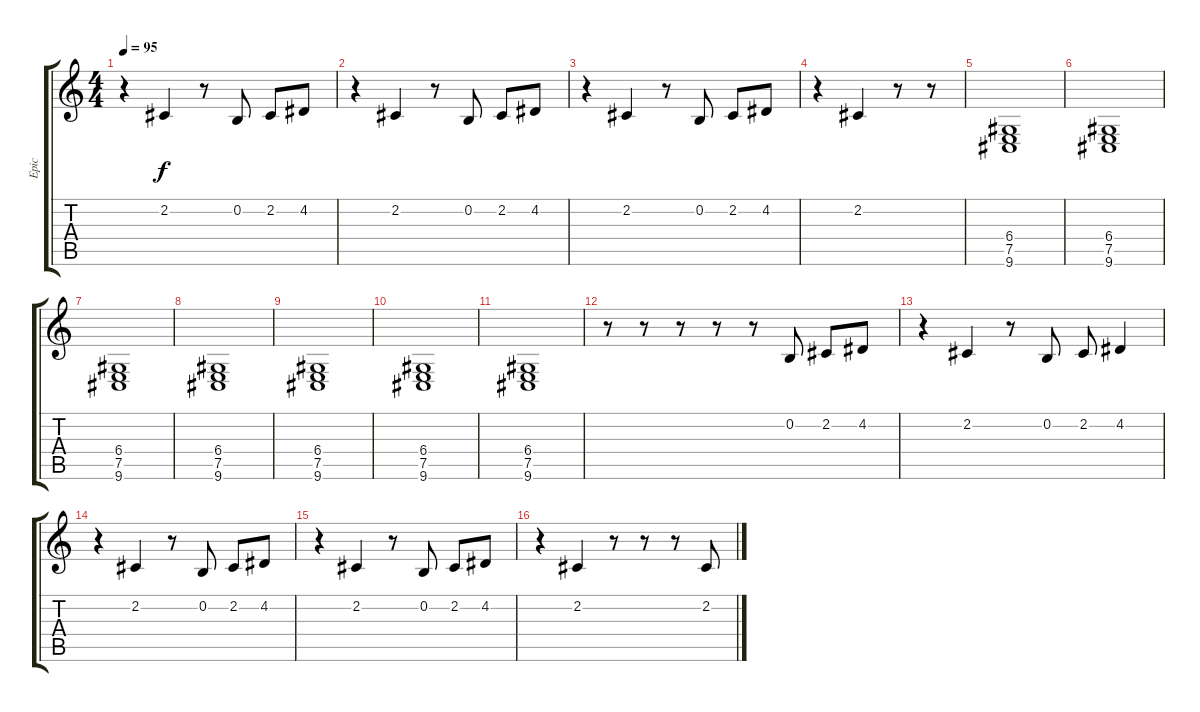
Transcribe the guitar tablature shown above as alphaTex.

\track ("Epic" "Epic") {instrument lead1square}
\staff {score tabs}
\tuning (E4 B3 G3 D3 A2 E2) {hide}
\ts (4 4)
\tempo 95
\clef g2
\ks c
r.4{dy f} 2.2.4 r.8 0.2.8 2.2.8 4.2.8 |
r.4 2.2.4 r.8 0.2.8 2.2.8 4.2.8 |
r.4 2.2.4 r.8 0.2.8 2.2.8 4.2.8 |
r.4 2.2.4 r.8 r.8 |
(6.4 7.5 9.6).1{volume 6} |
(6.4 7.5 9.6).1{volume 6} |
(6.4 7.5 9.6).1{volume 6} |
(6.4 7.5 9.6).1{volume 6} |
(6.4 7.5 9.6).1{volume 6} |
(6.4 7.5 9.6).1{volume 6} |
(6.4 7.5 9.6).1{volume 6} |
r.8 r.8 r.8 r.8 r.8 0.2.8 2.2.8 4.2.8 |
r.4 2.2.4 r.8 0.2.8 2.2.8 4.2.4 |
r.4 2.2.4 r.8 0.2.8 2.2.8 4.2.8 |
r.4 2.2.4 r.8 0.2.8 2.2.8 4.2.8 |
r.4 2.2.4 r.8 r.8 r.8 2.2.8
